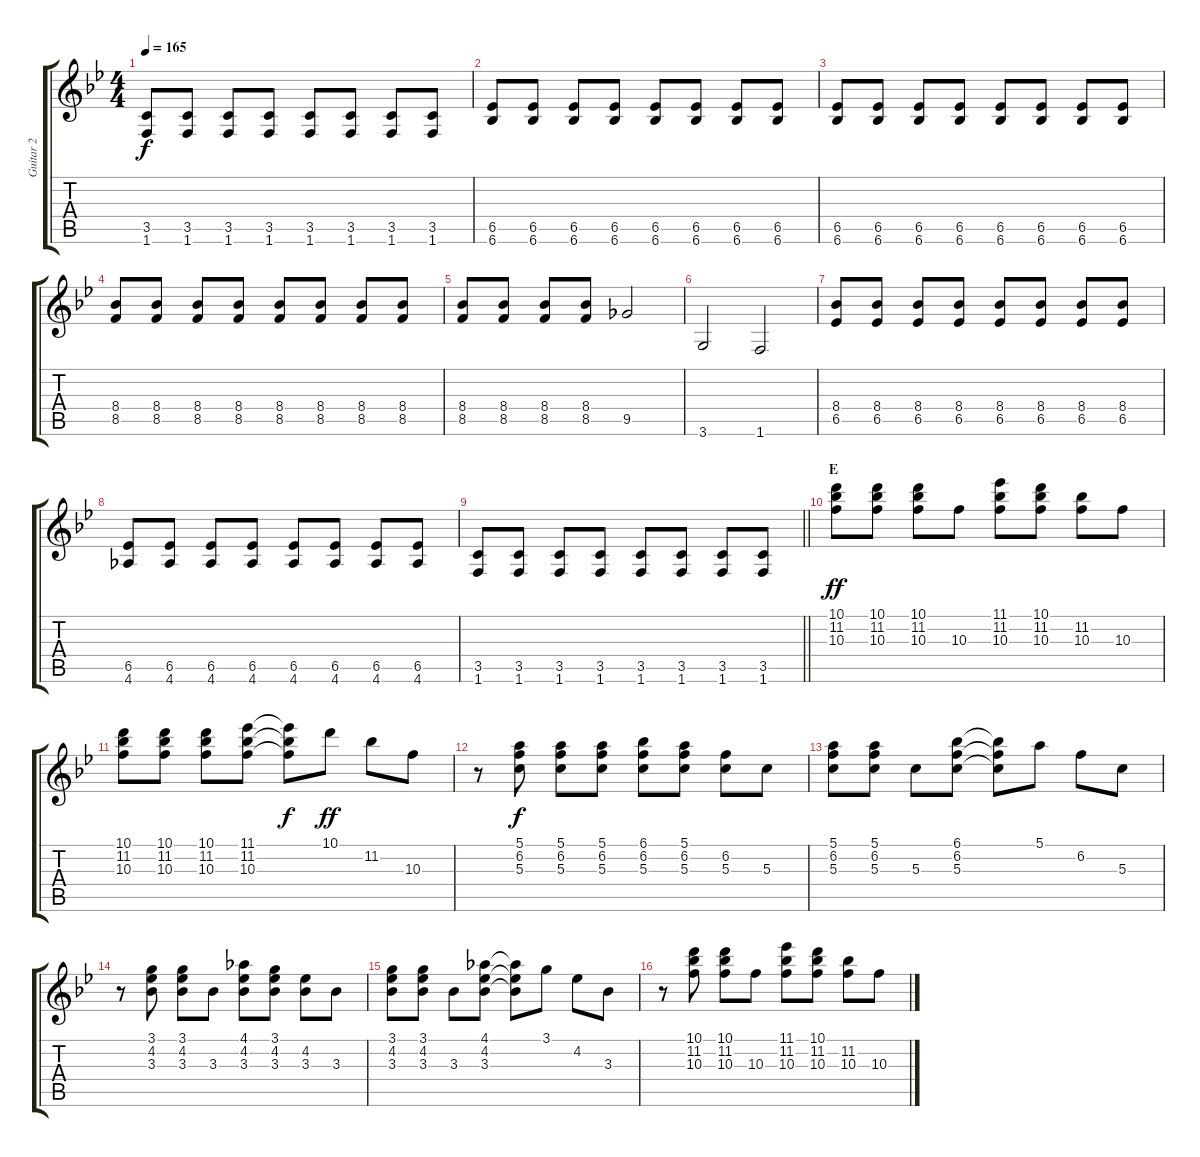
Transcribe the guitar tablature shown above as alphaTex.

\track ("Guitar 2" "Guitar 2") {instrument distortionguitar}
\staff {score tabs}
\tuning (E4 B3 G3 D3 A2 E2) {hide}
\ts (4 4)
\tempo 165
\clef g2
\ks bb
(3.5 1.6).8{dy f} (3.5 1.6).8 (3.5 1.6).8 (3.5 1.6).8 (3.5 1.6).8 (3.5 1.6).8 (3.5 1.6).8 (3.5 1.6).8 |
(6.5 6.6).8 (6.5 6.6).8 (6.5 6.6).8 (6.5 6.6).8 (6.5 6.6).8 (6.5 6.6).8 (6.5 6.6).8 (6.5 6.6).8 |
(6.5 6.6).8 (6.5 6.6).8 (6.5 6.6).8 (6.5 6.6).8 (6.5 6.6).8 (6.5 6.6).8 (6.5 6.6).8 (6.5 6.6).8 |
(8.4 8.5).8 (8.4 8.5).8 (8.4 8.5).8 (8.4 8.5).8 (8.4 8.5).8 (8.4 8.5).8 (8.4 8.5).8 (8.4 8.5).8 |
(8.4 8.5).8 (8.4 8.5).8 (8.4 8.5).8 (8.4 8.5).8 9.5.2 |
3.6.2 1.6.2 |
(8.4 6.5).8 (8.4 6.5).8 (8.4 6.5).8 (8.4 6.5).8 (8.4 6.5).8 (8.4 6.5).8 (8.4 6.5).8 (8.4 6.5).8 |
(6.5 4.6).8 (6.5 4.6).8 (6.5 4.6).8 (6.5 4.6).8 (6.5 4.6).8 (6.5 4.6).8 (6.5 4.6).8 (6.5 4.6).8 |
\barLineRight lightlight
(3.5 1.6).8 (3.5 1.6).8 (3.5 1.6).8 (3.5 1.6).8 (3.5 1.6).8 (3.5 1.6).8 (3.5 1.6).8 (3.5 1.6).8 |
\section ("" "E")
(10.1 11.2 10.3).8{dy ff} (10.1 11.2 10.3).8 (10.1 11.2 10.3).8 10.3.8 (11.1 11.2 10.3).8 (10.1 11.2 10.3).8 (11.2 10.3).8 10.3.8 |
(10.1 11.2 10.3).8 (10.1 11.2 10.3).8 (10.1 11.2 10.3).8 (11.1 11.2 10.3).8 (11.1{t} 11.2{t} 10.3{t}).8{dy f} 10.1.8{dy ff} 11.2.8 10.3.8 |
r.8 (5.1 6.2 5.3).8{dy f} (5.1 6.2 5.3).8 (5.1 6.2 5.3).8 (6.1 6.2 5.3).8 (5.1 6.2 5.3).8 (6.2 5.3).8 5.3.8 |
(5.1 6.2 5.3).8 (5.1 6.2 5.3).8 5.3.8 (6.1 6.2 5.3).8 (6.1{t} 6.2{t} 5.3{t}).8 5.1.8 6.2.8 5.3.8 |
r.8 (3.1 4.2 3.3).8 (3.1 4.2 3.3).8 3.3.8 (4.1 4.2 3.3).8 (3.1 4.2 3.3).8 (4.2 3.3).8 3.3.8 |
(3.1 4.2 3.3).8 (3.1 4.2 3.3).8 3.3.8 (4.1 4.2 3.3).8 (4.1{t} 4.2{t} 3.3{t}).8 3.1.8 4.2.8 3.3.8 |
r.8 (10.1 11.2 10.3).8 (10.1 11.2 10.3).8 10.3.8 (11.1 11.2 10.3).8 (10.1 11.2 10.3).8 (11.2 10.3).8 10.3.8
